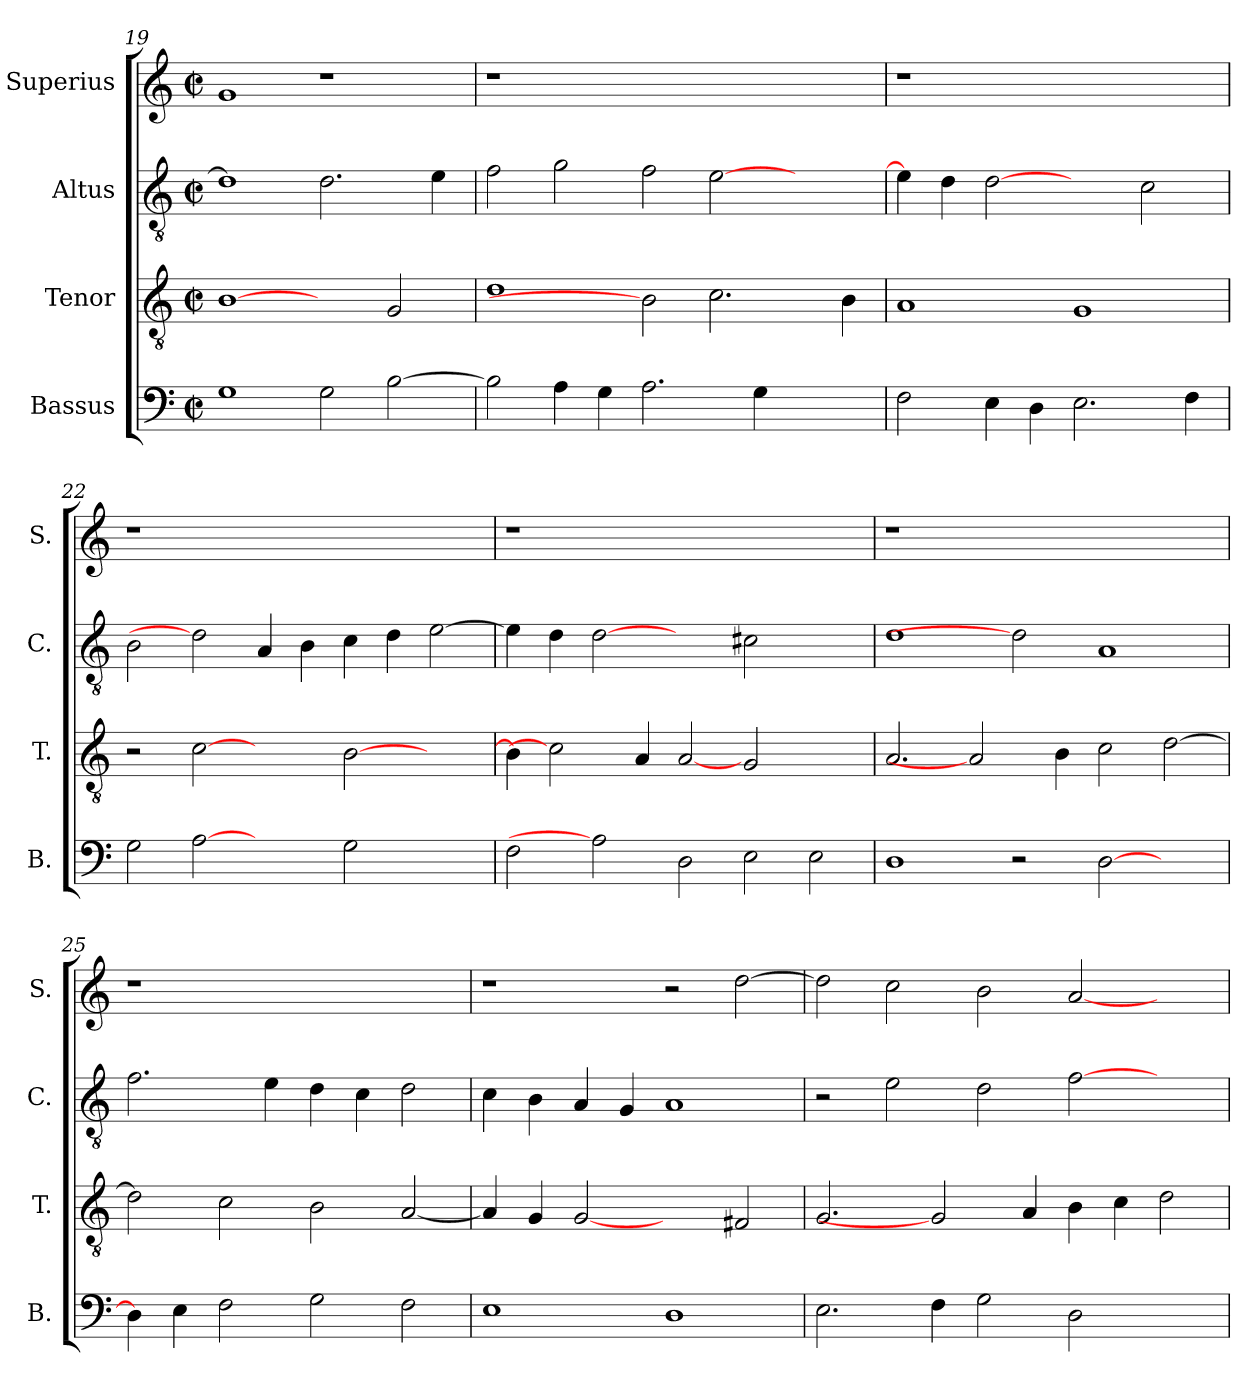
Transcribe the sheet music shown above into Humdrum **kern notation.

**kern	**kern	**kern	**kern
*part4	*part3	*part2	*part1
*staff4	*staff3	*staff2	*staff1
*I"Bassus	*I"Tenor	*I"Altus	*I"Superius
*I'B.	*I'T.	*I'C.	*I'S.
*clefF4	*clefGv2	*clefGv2	*clefG2
*	*ITrd7c12	*ITrd7c12	*
*k[]	*k[]	*k[]	*k[]
*C:	*C:	*C:	*C:
*M2/2	*M2/2	*M2/2	*M2/2
*met(c|)	*met(c|)	*met(c|)	*met(c|)
=19	=19	=19	=19
1Gi	[1BBi	1Di]	1gi
2Gi\	2ryy	2.Di\	1r
[>2Bi\	2GGi/	.	.
.	.	4Ei\	.
=20	=20	=20	=20
!	!	!	!LO:N:vis=1
2Bi\]	1Di	2Fi\	1r
4Ai\	.	2Gi\	.
4Gi\	.	.	.
2.Ai\	2BBi]	2Fi\	1.ryy
.	2.Ci\	[>2Ei\	.
4Gi\	.	.	.
2ryy	.	2ryy	.
.	4BBi\	.	.
=21	=21	=21	=21
!	!	!	!LO:N:vis=1
2Fi\	1AAi	4Ei\]	1r
.	.	4Di\	.
4Ei\	.	[2Di	.
4Di\	.	.	.
2.Ei\	1GGi	2ryy	1ryy
.	.	2Ci\	.
4Fi\	.	.	.
!!LO:LB:g=z
=22	=22	=22	=22
!	!	!	!LO:N:vis=1
2Gi\	2r	2BBi\	1r
[2Ai	[2Ci	2Di]	.
2ryy	2ryy	4AAi/	1.ryy
.	.	4BBi\	.
2Gi\	[>2BBi\	4Ci\	.
.	.	4Di\	.
2ryy	2ryy	[>2Ei\	.
=23	=23	=23	=23
!	!	!	!LO:N:vis=1
2Fi\	4BBi\]	4Ei\]	1r
.	2Ci]	4Di\	.
2Ai]	.	[2Di	.
.	4AAi/	.	.
2Di\	[2AAi	2ryy	1.ryy
2Ei\	2GGi/	2C#Xi\	.
2Ei\	2ryy	2ryy	.
=24	=24	=24	=24
!	!	!	!LO:N:vis=1
1Di	2.AAi/	1Di	1r
.	2AAi]	.	.
2r	.	2Di]	1.ryy
.	4BBi\	.	.
[>2Di\	2Ci\	1AAi	.
2ryy	[>2Di\	.	.
=25	=25	=25	=25
!	!	!	!LO:N:vis=1
4Di\]	2Di\]	2.Fi\	1r
4Ei\	.	.	.
2Fi\	2Ci\	.	.
.	.	4Ei\	.
2Gi\	2BBi\	4Di\	1ryy
.	.	4Ci\	.
2Fi\	[<2AAi/	2Di\	.
!!LO:LB:g=z
=26	=26	=26	=26
1Ei	4AAi/]	4Ci\	1r
.	4GGi/	4BBi\	.
.	[2GGi	4AAi/	.
.	.	4GGi/	.
1Di	2ryy	1AAi	2r
.	2FF#Xi/	.	[>2ddi\
=27	=27	=27	=27
2.Ei\	2.GGi/	2r	2ddi\]
.	.	2Ei\	2cci\
4Fi\	2GGi]	.	.
2Gi\	.	2Di\	2bi\
.	4AAi/	.	.
2Di\	4BBi\	[>2Fi\	[<2ai/
.	4Ci\	.	.
2ryy	2Di\	2ryy	2ryy
=	=	=	=
*-	*-	*-	*-
